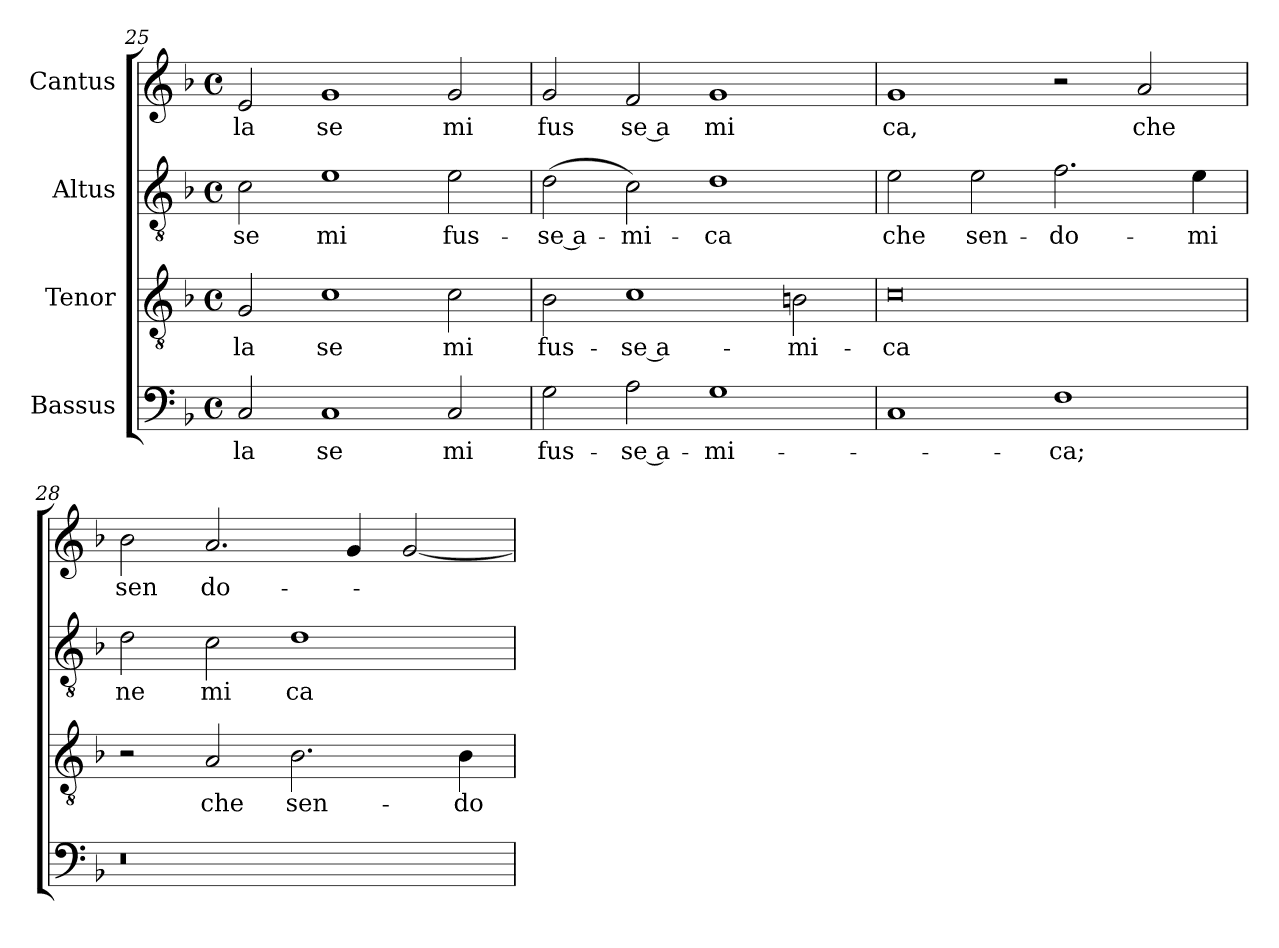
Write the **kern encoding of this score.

**kern	**text	**kern	**text	**kern	**text	**kern	**text
*part4	*part4	*part3	*part3	*part2	*part2	*part1	*part1
*staff4	*staff4	*staff3	*staff3	*staff2	*staff2	*staff1	*staff1
*I"Bassus	*	*I"Tenor	*	*I"Altus	*	*I"Cantus	*
*clefF4	*	*clefGv2	*	*clefGv2	*	*clefG2	*
*k[b-]	*	*k[b-]	*	*k[b-]	*	*k[b-]	*
*F:	*	*F:	*	*F:	*	*F:	*
*M4/4	*	*M4/4	*	*M4/4	*	*M4/4	*
*met(c)	*	*met(c)	*	*met(c)	*	*met(c)	*
=25	=25	=25	=25	=25	=25	=25	=25
!	!LO:LY:b:cj	!	!LO:LY:b:cj	!	!LO:LY:b:cj	!	!LO:LY:b:cj
2C/	-la	2G/	-la	2c\	se	2e/	la
!	!LO:LY:b:cj	!	!LO:LY:b:cj	!	!LO:LY:b:cj	!	!LO:LY:b:cj
1C	se	1c	se	1e	mi	1g	se
!	!LO:LY:b:cj	!	!LO:LY:b:cj	!	!LO:LY:b:cj	!	!LO:LY:b:cj
2C/	mi	2c\	mi	2e\	fus-	2g/	mi
=26	=26	=26	=26	=26	=26	=26	=26
!	!LO:LY:b:cj	!	!LO:LY:b:cj	!	!LO:LY:b:rj	!	!LO:LY:b:cj
2G\	fus-	2B-\	fus-	(<2d\	-se a-	2g/	fus
!	!LO:LY:b:rj	!	!LO:LY:b:rj	!	!LO:LY:b:cj	!	!LO:LY:b:rj
2A\	-se a-	1c	-se a-	2c\)	-mi-	2f/	se a
!	!LO:LY:b:cj	!	!	!	!LO:LY:b:cj	!	!LO:LY:b:cj
1G	-mi-	.	.	1d	-ca	1g	mi
!	!	!	!LO:LY:b:cj	!	!	!	!
.	.	2B\	-mi-	.	.	.	.
=27	=27	=27	=27	=27	=27	=27	=27
!	!	!	!LO:LY:b:cj	!	!LO:LY:b:cj	!	!LO:LY:b:cj
1C	.	0c	-ca	2e\	che	1g	ca,
!	!	!	!	!	!LO:LY:b:cj	!	!
.	.	.	.	2e\	sen-	.	.
!	!LO:LY:b:cj	!	!	!	!LO:LY:b:cj	!	!
1F	-ca;	.	.	2.f\	-do-	2r	.
!	!	!	!	!	!	!	!LO:LY:b:cj
.	.	.	.	.	.	2a/	che
!	!	!	!	!	!LO:LY:b:cj	!	!
.	.	.	.	4e\	-mi	.	.
!!LO:LB:g=z
=28	=28	=28	=28	=28	=28	=28	=28
!	!	!	!	!	!LO:LY:b:cj	!	!LO:LY:b:cj
0r	.	2r	.	2d\	ne	2b-\	sen
!	!	!	!LO:LY:b:cj	!	!LO:LY:b:cj	!	!LO:LY:b:cj
.	.	2A/	che	2c\	mi	2.a/	do-
!	!	!	!LO:LY:b:cj	!	!LO:LY:b:cj	!	!
.	.	2.B-\	sen-	1d	ca	.	.
.	.	.	.	.	.	4g/	.
.	.	.	.	.	.	[<2g/	.
!	!	!	!LO:LY:b:cj	!	!	!	!
.	.	4B-\	-do	.	.	.	.
=	=	=	=	=	=	=	=
*-	*-	*-	*-	*-	*-	*-	*-
